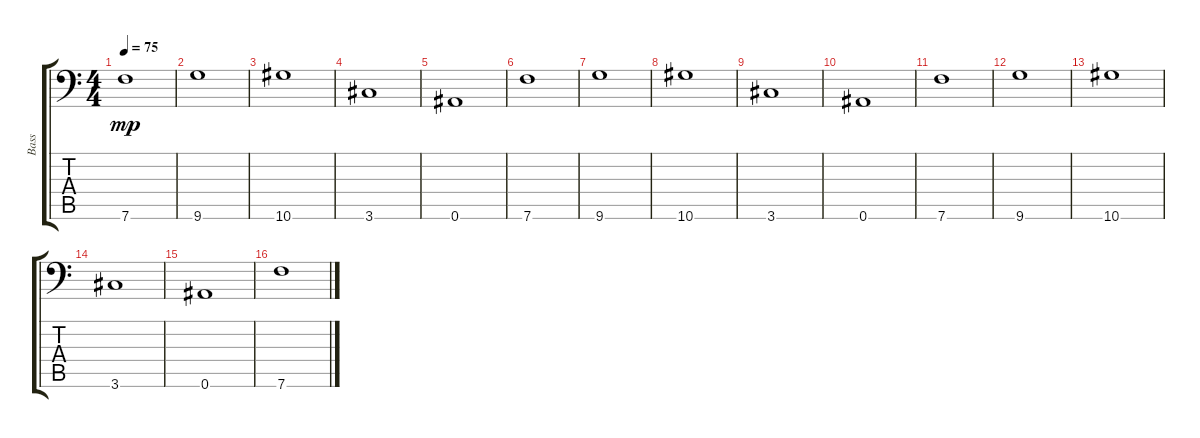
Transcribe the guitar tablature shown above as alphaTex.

\track ("Bass" "Bass") {instrument electricbasspick}
\staff {score tabs}
\tuning (E4 B3 G3 D3 A2 Bb1) {hide}
\ts (4 4)
\tempo 75
\clef f4
\ks c
7.6.1{dy mp} |
9.6.1 |
10.6.1 |
3.6.1 |
0.6.1 |
7.6.1 |
9.6.1 |
10.6.1 |
3.6.1 |
0.6.1 |
7.6.1 |
9.6.1 |
10.6.1 |
3.6.1 |
0.6.1 |
7.6.1
